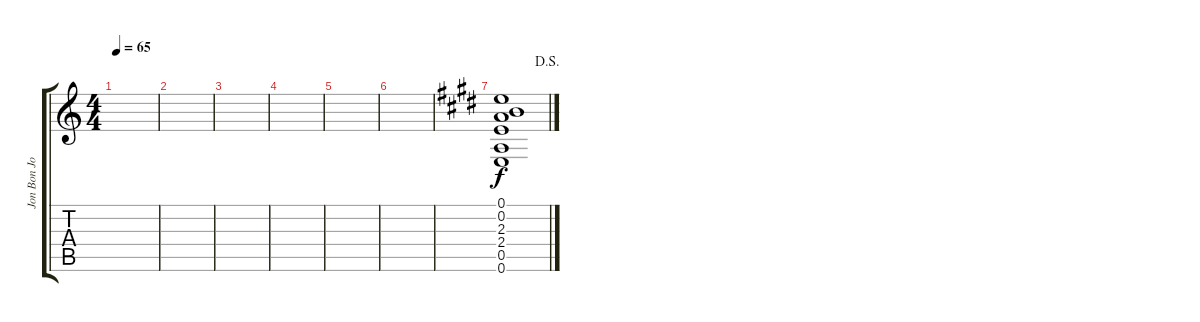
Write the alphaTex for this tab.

\track ("Jon Bon Jovi" "Jon Bon Jo") {instrument distortionguitar}
\staff {score tabs}
\tuning (E4 B3 G3 D3 A2 E2) {hide}
\ts (4 4)
\tempo 65
\clef g2
\ks c
|
|
|
|
|
|
\jump dalsegno
\ks e
(0.1 0.2 2.3 2.4 0.5 0.6).1
